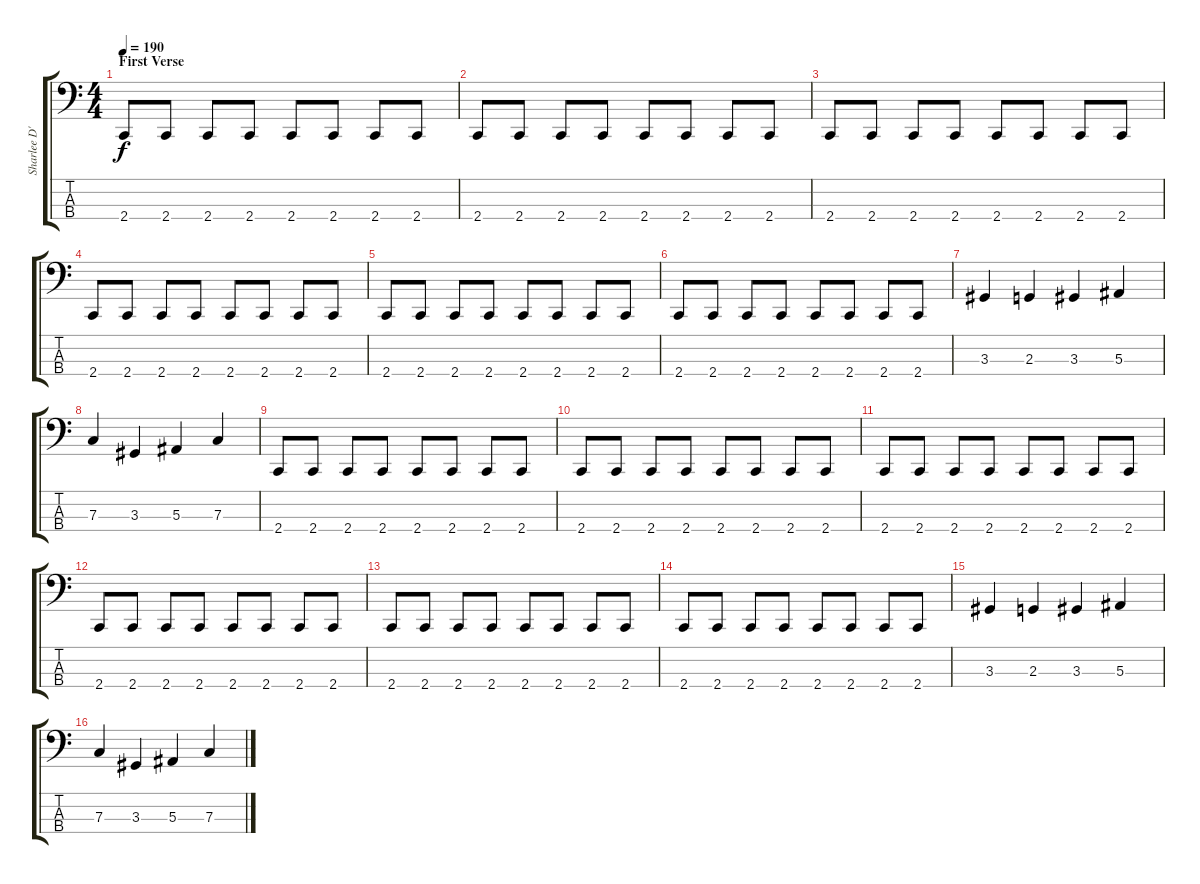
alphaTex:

\track ("Sharlee D'Angelo " "Sharlee D'") {instrument electricbassfinger}
\staff {score tabs}
\tuning (Eb2 Bb1 F1 Bb0) {hide}
\ts (4 4)
\section ("" "First Verse")
\tempo 190
\clef f4
\ks c
2.4.8{dy f} 2.4.8 2.4.8 2.4.8 2.4.8 2.4.8 2.4.8 2.4.8 |
2.4.8 2.4.8 2.4.8 2.4.8 2.4.8 2.4.8 2.4.8 2.4.8 |
2.4.8 2.4.8 2.4.8 2.4.8 2.4.8 2.4.8 2.4.8 2.4.8 |
2.4.8 2.4.8 2.4.8 2.4.8 2.4.8 2.4.8 2.4.8 2.4.8 |
2.4.8 2.4.8 2.4.8 2.4.8 2.4.8 2.4.8 2.4.8 2.4.8 |
2.4.8 2.4.8 2.4.8 2.4.8 2.4.8 2.4.8 2.4.8 2.4.8 |
3.3.4 2.3.4 3.3.4 5.3.4 |
7.3.4 3.3.4 5.3.4 7.3.4 |
2.4.8 2.4.8 2.4.8 2.4.8 2.4.8 2.4.8 2.4.8 2.4.8 |
2.4.8 2.4.8 2.4.8 2.4.8 2.4.8 2.4.8 2.4.8 2.4.8 |
2.4.8 2.4.8 2.4.8 2.4.8 2.4.8 2.4.8 2.4.8 2.4.8 |
2.4.8 2.4.8 2.4.8 2.4.8 2.4.8 2.4.8 2.4.8 2.4.8 |
2.4.8 2.4.8 2.4.8 2.4.8 2.4.8 2.4.8 2.4.8 2.4.8 |
2.4.8 2.4.8 2.4.8 2.4.8 2.4.8 2.4.8 2.4.8 2.4.8 |
3.3.4 2.3.4 3.3.4 5.3.4 |
7.3.4 3.3.4 5.3.4 7.3.4
